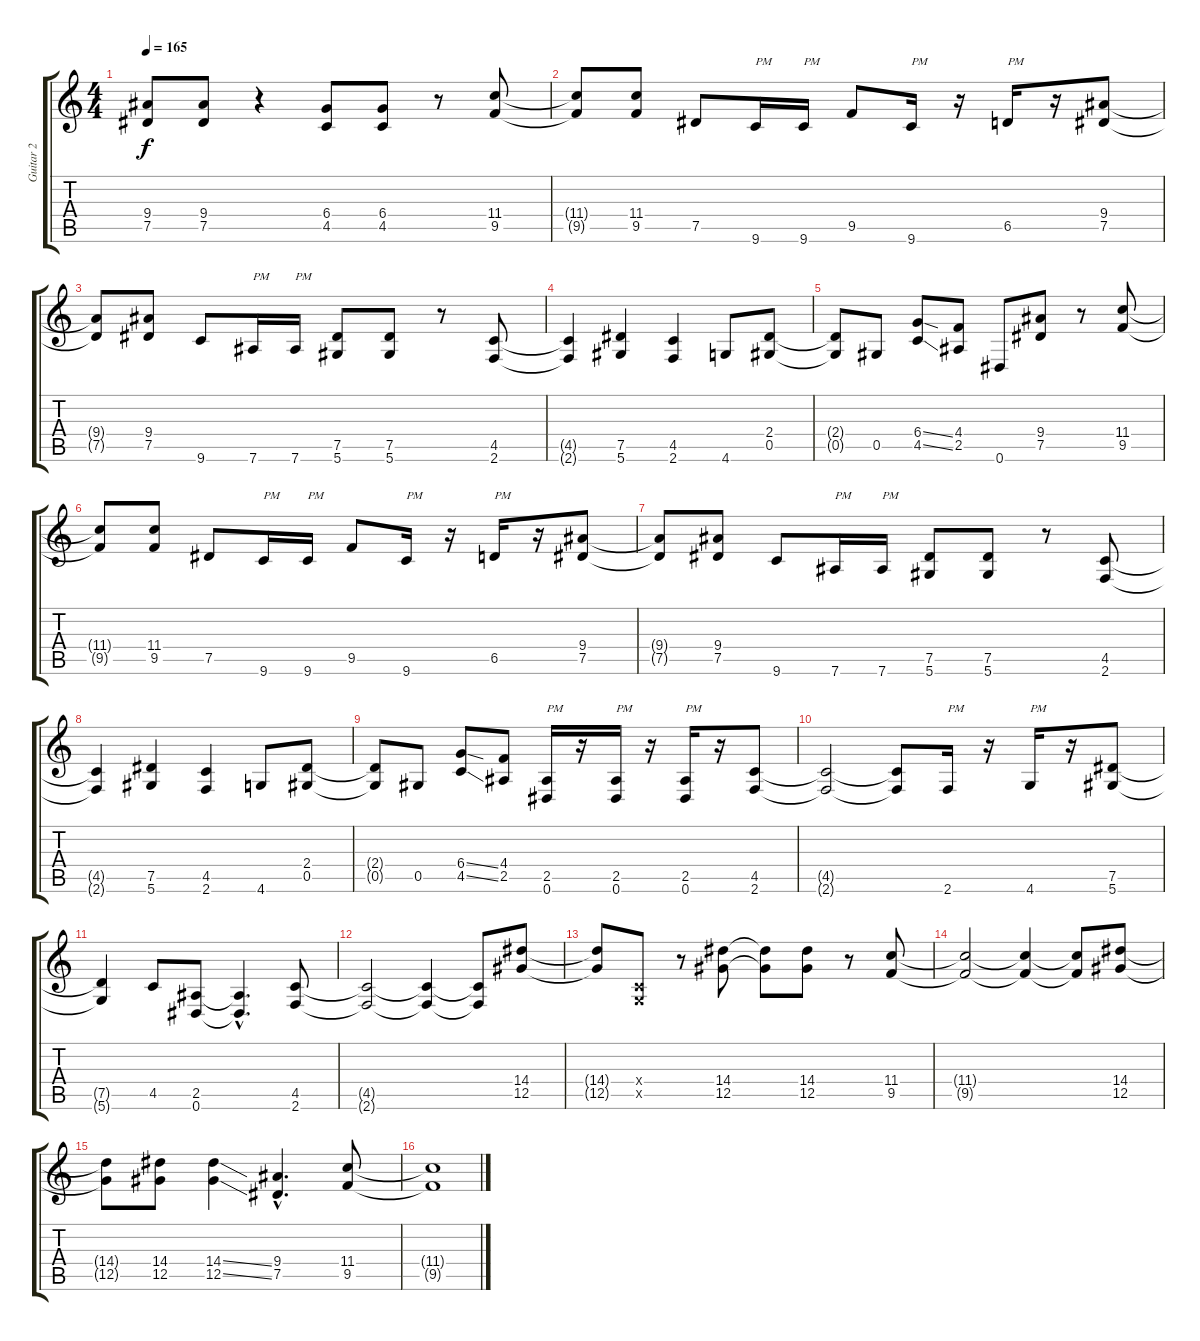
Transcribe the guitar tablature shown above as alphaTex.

\track ("Guitar 2" "Guitar 2") {instrument distortionguitar}
\staff {score tabs}
\tuning (Eb4 Bb3 Gb3 Db3 Ab2 Eb2) {hide}
\ts (4 4)
\tempo 165
\clef g2
\ks c
(9.4 7.5).8{dy f} (9.4 7.5).8 r.4 (6.4 4.5).8 (6.4 4.5).8 r.8 (11.4 9.5).8 |
(11.4{t} 9.5{t}).8 (11.4 9.5).8 7.5.8 9.6.16{txt "PM"} 9.6.16{txt "PM"} 9.5.8 9.6.16{txt "PM"} r.16 6.5.16{txt "PM"} r.16 (9.4 7.5).8 |
(9.4{t} 7.5{t}).8 (9.4 7.5).8 9.6.8 7.6.16{txt "PM"} 7.6.16{txt "PM"} (7.5 5.6).8 (7.5 5.6).8 r.8 (4.5 2.6).8 |
(4.5{t} 2.6{t}).4 (7.5 5.6).4 (4.5 2.6).4 4.6.8 (2.4 0.5).8 |
(2.4{t} 0.5{t}).8 0.5.8 (6.4{ss} 4.5{ss}).8 (4.4 2.5).8 0.6.8 (9.4 7.5).8 r.8 (11.4 9.5).8 |
(11.4{t} 9.5{t}).8 (11.4 9.5).8 7.5.8 9.6.16{txt "PM"} 9.6.16{txt "PM"} 9.5.8 9.6.16{txt "PM"} r.16 6.5.16{txt "PM"} r.16 (9.4 7.5).8 |
(9.4{t} 7.5{t}).8 (9.4 7.5).8 9.6.8 7.6.16{txt "PM"} 7.6.16{txt "PM"} (7.5 5.6).8 (7.5 5.6).8 r.8 (4.5 2.6).8 |
(4.5{t} 2.6{t}).4 (7.5 5.6).4 (4.5 2.6).4 4.6.8 (2.4 0.5).8 |
(2.4{t} 0.5{t}).8 0.5.8 (6.4{ss} 4.5{ss}).8 (4.4 2.5).8 (2.5 0.6).16{txt "PM"} r.16 (2.5 0.6).16{txt "PM"} r.16 (2.5 0.6).16{txt "PM"} r.16 (4.5 2.6).8 |
(4.5{t} 2.6{t}).2 (4.5{t} 2.6{t}).8 2.6.16{txt "PM"} r.16 4.6.16{txt "PM"} r.16 (7.5 5.6).8 |
(7.5{t} 5.6{t}).4 4.5.8 (2.5 0.6).8 (2.5{hac t} 0.6{hac t}).4{d} (4.5 2.6).8 |
(4.5{t} 2.6{t}).2 (4.5{t} 2.6{t}).4 (4.5{t} 2.6{t}).8 (14.4 12.5).8 |
(14.4{t} 12.5{t}).8 (-1.4{x} -1.5{x}).8 r.8 (14.4 12.5).8 (14.4{t} 12.5{t}).8 (14.4 12.5).8 r.8 (11.4 9.5).8 |
(11.4{t} 9.5{t}).2 (11.4{t} 9.5{t}).4 (11.4{t} 9.5{t}).8 (14.4 12.5).8 |
(14.4{t} 12.5{t}).8 (14.4 12.5).8 (14.4{ss} 12.5{ss}).4 (9.4{hac} 7.5{hac}).4{d} (11.4 9.5).8 |
(11.4{t} 9.5{t}).1
